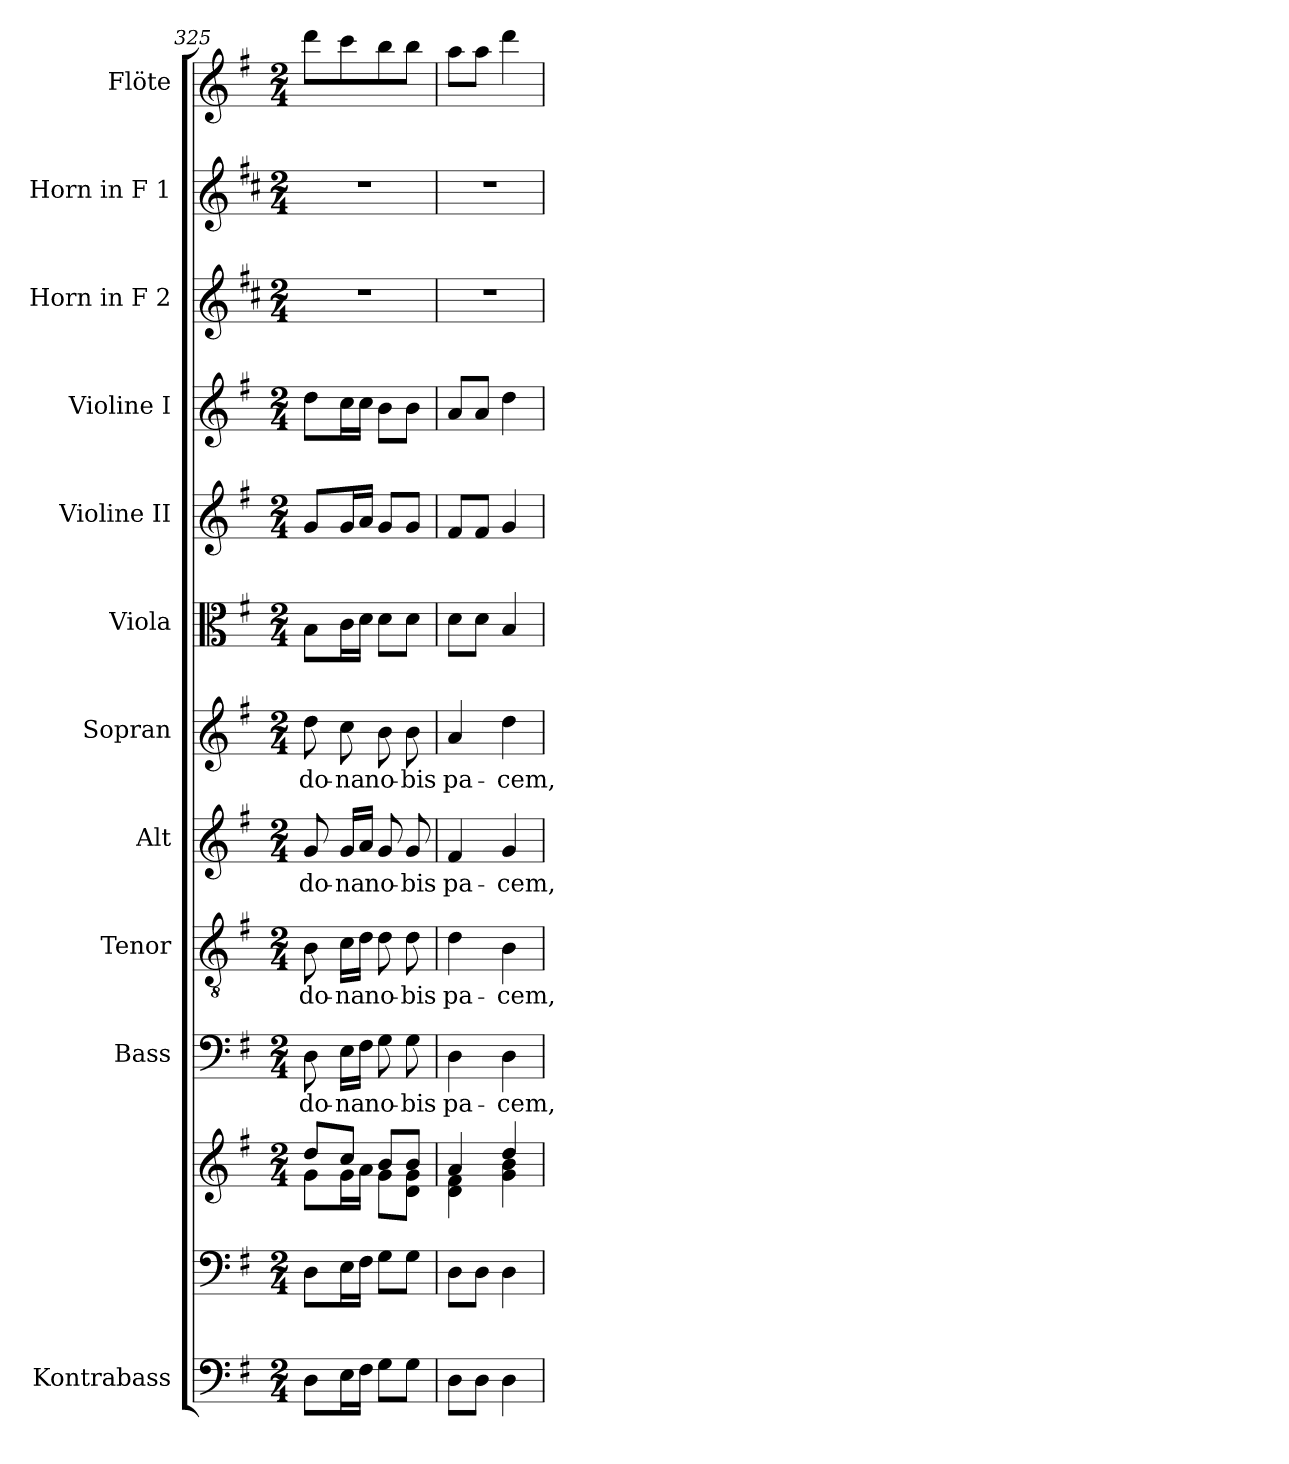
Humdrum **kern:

**kern	**kern	**kern	**kern	**text	**kern	**text	**kern	**text	**kern	**text	**kern	**kern	**kern	**kern	**kern	**kern
*part12	*part11	*part11	*part10	*part10	*part9	*part9	*part8	*part8	*part7	*part7	*part6	*part5	*part4	*part3	*part2	*part1
*staff13	*staff12	*staff11	*staff10	*staff10	*staff9	*staff9	*staff8	*staff8	*staff7	*staff7	*staff6	*staff5	*staff4	*staff3	*staff2	*staff1
*I"Kontrabass	*	*	*I"Bass	*	*I"Tenor	*	*I"Alt	*	*I"Sopran	*	*I"Viola	*I"Violine II	*I"Violine I	*I"Horn in F 2	*I"Horn in F 1	*I"Flöte
*I'Kb.	*	*	*I'B.	*	*I'T.	*	*I'A.	*	*I'S.	*	*I'Vla.	*I'Vl. II	*I'Vl. I	*	*	*I'Fl.
*clefF4	*clefF4	*clefG2	*clefF4	*	*clefGv2	*	*clefG2	*	*clefG2	*	*clefC3	*clefG2	*clefG2	*clefG2	*clefG2	*clefG2
*ITrd7c12	*	*	*	*	*	*	*	*	*	*	*	*	*	*ITrd4c7	*ITrd4c7	*
*k[f#]	*k[f#]	*k[f#]	*k[f#]	*	*k[f#]	*	*k[f#]	*	*k[f#]	*	*k[f#]	*k[f#]	*k[f#]	*k[f#]	*k[f#]	*k[f#]
*G:	*G:	*G:	*G:	*	*G:	*	*G:	*	*G:	*	*G:	*G:	*G:	*G:	*G:	*G:
*M2/4	*M2/4	*M2/4	*M2/4	*	*M2/4	*	*M2/4	*	*M2/4	*	*M2/4	*M2/4	*M2/4	*M2/4	*M2/4	*M2/4
=325	=325	=325	=325	=325	=325	=325	=325	=325	=325	=325	=325	=325	=325	=325	=325	=325
*	*	*^	*	*	*	*	*	*	*	*	*	*	*	*	*	*
!	!	!	!	!	!LO:LY:b	!	!LO:LY:b	!	!LO:LY:b	!	!LO:LY:b	!	!	!	!	!	!
8DD\L	8D\L	8dd/L	8g\L	8D\	do-	8B\	do-	8g/	do-	8dd\	do-	8B\L	8g/L	8dd\L	2r	2r	8ddd\L
!	!	!	!	!	!LO:LY:b	!	!LO:LY:b	!	!LO:LY:b	!	!LO:LY:b	!	!	!	!	!	!
16EE\L	16E\L	8cc/J	16g\L	16E\LL	-na	16c\LL	-na	16g/LL	-na	8cc\	-na	16c\L	16g/L	16cc\L	.	.	8ccc\
16FF#\JJ	16F#\JJ	.	16a\JJ	16F#\JJ	.	16d\JJ	.	16a/JJ	.	.	.	16d\JJ	16a/JJ	16cc\JJ	.	.	.
!	!	!	!	!	!LO:LY:b	!	!LO:LY:b	!	!LO:LY:b	!	!LO:LY:b	!	!	!	!	!	!
8GG\L	8G\L	8b/L	8g\L	8G\	no-	8d\	no-	8g/	no-	8b\	no-	8d\L	8g/L	8b\L	.	.	8bb\
!	!	!	!	!	!LO:LY:b	!	!LO:LY:b	!	!LO:LY:b	!	!LO:LY:b	!	!	!	!	!	!
8GG\J	8G\J	8b/J	8d\ 8g\J	8G\	-bis	8d\	-bis	8g/	-bis	8b\	-bis	8d\J	8g/J	8b\J	.	.	8bb\J
=326	=326	=326	=326	=326	=326	=326	=326	=326	=326	=326	=326	=326	=326	=326	=326	=326	=326
!	!	!	!	!	!LO:LY:b	!	!LO:LY:b	!	!LO:LY:b	!	!LO:LY:b	!	!	!	!	!	!
8DD\L	8D\L	4a/	4d\ 4f#\	4D\	pa-	4d\	pa-	4f#/	pa-	4a/	pa-	8d\L	8f#/L	8a/L	2r	2r	8aa\L
8DD\J	8D\J	.	.	.	.	.	.	.	.	.	.	8d\J	8f#/J	8a/J	.	.	8aa\J
!	!	!	!	!	!LO:LY:b	!	!LO:LY:b	!	!LO:LY:b	!	!LO:LY:b	!	!	!	!	!	!
4DD\	4D\	4dd/	4g\ 4b\	4D\	-cem,	4B\	-cem,	4g/	-cem,	4dd\	-cem,	4B/	4g/	4dd\	.	.	4ddd\
*	*	*v	*v	*	*	*	*	*	*	*	*	*	*	*	*	*	*
=	=	=	=	=	=	=	=	=	=	=	=	=	=	=	=	=
*-	*-	*-	*-	*-	*-	*-	*-	*-	*-	*-	*-	*-	*-	*-	*-	*-
